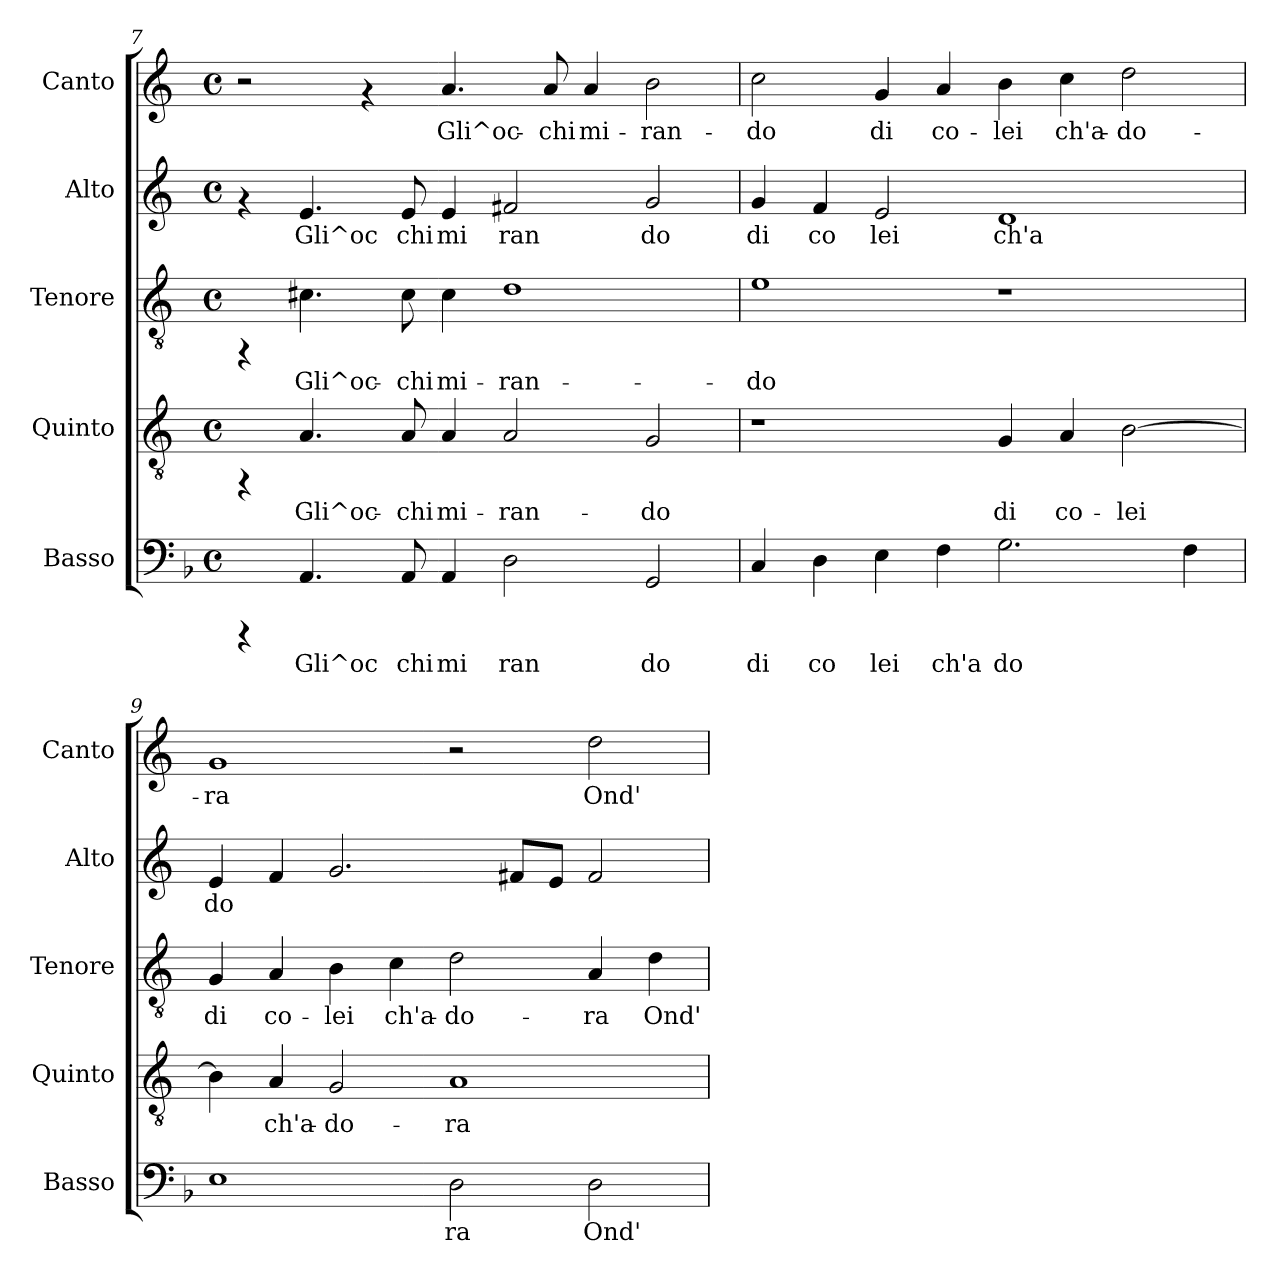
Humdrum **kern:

**kern	**text	**kern	**text	**kern	**text	**kern	**text	**kern	**text
*part5	*part5	*part4	*part4	*part3	*part3	*part2	*part2	*part1	*part1
*staff5	*staff5	*staff4	*staff4	*staff3	*staff3	*staff2	*staff2	*staff1	*staff1
*I"Basso	*	*I"Quinto	*	*I"Tenore	*	*I"Alto	*	*I"Canto	*
*I'Basso	*	*I'Quinto	*	*I'Tenore	*	*I'Alto	*	*I'Canto	*
*clefF4	*	*clefGv2	*	*clefGv2	*	*clefG2	*	*clefG2	*
*	*	*ITrd-3c-5	*	*ITrd-3c-5	*	*ITrd-3c-5	*	*ITrd-3c-5	*
*k[b-]	*	*k[b-]	*	*k[b-]	*	*k[b-]	*	*k[b-]	*
*F:	*	*F:	*	*F:	*	*F:	*	*F:	*
*M4/4	*	*M4/4	*	*M4/4	*	*M4/4	*	*M4/4	*
*met(c)	*	*met(c)	*	*met(c)	*	*met(c)	*	*met(c)	*
=7	=7	=7	=7	=7	=7	=7	=7	=7	=7
4rCCC	.	4rFF	.	4rFF	.	4rf	.	2r	.
!	!LO:LY:b:cj	!	!LO:LY:b:cj	!	!LO:LY:b:cj	!	!LO:LY:b:cj	!	!
4.AA/	Gli^oc	4.d/	Gli^oc-	4.f#X\	Gli^oc-	4.a/	Gli^oc	.	.
.	.	.	.	.	.	.	.	4rf	.
!	!LO:LY:b:cj	!	!LO:LY:b:cj	!	!LO:LY:b:cj	!	!LO:LY:b:cj	!	!
8AA/	chi	8d/	-chi	8f#\	-chi	8a/	chi	.	.
!	!LO:LY:b:cj	!	!LO:LY:b:cj	!	!LO:LY:b:cj	!	!LO:LY:b:cj	!	!LO:LY:b:cj
4AA/	mi	4d/	mi-	4f#\	mi-	4a/	mi	4.dd/	Gli^oc-
!	!LO:LY:b:cj	!	!LO:LY:b:cj	!	!LO:LY:b:cj	!	!LO:LY:b:cj	!	!
2D\	ran	2d/	-ran-	1g	-ran-	2bn/	ran	.	.
!	!	!	!	!	!	!	!	!	!LO:LY:b:cj
.	.	.	.	.	.	.	.	8dd/	-chi
!	!	!	!	!	!	!	!	!	!LO:LY:b:cj
.	.	.	.	.	.	.	.	4dd/	mi-
!	!LO:LY:b:cj	!	!LO:LY:b:cj	!	!	!	!LO:LY:b:cj	!	!LO:LY:b:cj
2GG/	do	2c/	-do	.	.	2cc/	do	2ee\	-ran-
=8	=8	=8	=8	=8	=8	=8	=8	=8	=8
!	!LO:LY:b:cj	!	!	!	!LO:LY:b:cj	!	!LO:LY:b:cj	!	!LO:LY:b:cj
4C/	di	1r	.	1a	-do	4cc/	di	2ff\	-do
!	!LO:LY:b:cj	!	!	!	!	!	!LO:LY:b:cj	!	!
4D\	co	.	.	.	.	4b-/	co	.	.
!	!LO:LY:b:cj	!	!	!	!	!	!LO:LY:b:cj	!	!LO:LY:b:cj
4E\	lei	.	.	.	.	2a/	lei	4cc/	di
!	!LO:LY:b:cj	!	!	!	!	!	!	!	!LO:LY:b:cj
4F\	ch'a	.	.	.	.	.	.	4dd/	co-
!	!LO:LY:b:cj	!	!LO:LY:b:cj	!	!	!	!LO:LY:b:cj	!	!LO:LY:b:cj
2.G\	do	4c/	di	1r	.	1g	ch'a	4ee\	-lei
!	!	!	!LO:LY:b:cj	!	!	!	!	!	!LO:LY:b:cj
.	.	4d/	co-	.	.	.	.	4ff\	ch'a-
!	!	!	!LO:LY:b:cj	!	!	!	!	!	!LO:LY:b:cj
.	.	[>2e\	-lei	.	.	.	.	2gg\	-do-
!	!LO:LY:b:cj	!	!	!	!	!	!	!	!
4F\	.	.	.	.	.	.	.	.	.
=9	=9	=9	=9	=9	=9	=9	=9	=9	=9
!	!LO:LY:b:cj	!	!LO:LY:b:cj	!	!LO:LY:b:cj	!	!LO:LY:b:cj	!	!LO:LY:b:cj
1E	.	4e\]	.	4c/	di	4a/	do	1cc	-ra
!	!	!	!LO:LY:b:cj	!	!LO:LY:b:cj	!	!LO:LY:b:cj	!	!
.	.	4d/	ch'a-	4d/	co-	4b-/	.	.	.
!	!	!	!LO:LY:b:cj	!	!LO:LY:b:cj	!	!LO:LY:b:cj	!	!
.	.	2c/	-do-	4e\	-lei	2.cc/	.	.	.
!	!	!	!	!	!LO:LY:b:cj	!	!	!	!
.	.	.	.	4f\	ch'a-	.	.	.	.
!	!LO:LY:b:cj	!	!LO:LY:b:cj	!	!LO:LY:b:cj	!	!	!	!
2D\	ra	1d	-ra	2g\	-do-	.	.	2r	.
!	!	!	!	!	!	!	!LO:LY:b:cj	!	!
.	.	.	.	.	.	8bn/L	.	.	.
!	!	!	!	!	!	!	!LO:LY:b:cj	!	!
.	.	.	.	.	.	8a/J	.	.	.
!	!LO:LY:b:cj	!	!	!	!LO:LY:b:cj	!	!LO:LY:b:cj	!	!LO:LY:b:cj
2D\	Ond'	.	.	4d/	-ra	2b/	.	2gg\	Ond'
!	!	!	!	!	!LO:LY:b:cj	!	!	!	!
.	.	.	.	4g\	Ond'	.	.	.	.
=	=	=	=	=	=	=	=	=	=
*-	*-	*-	*-	*-	*-	*-	*-	*-	*-
